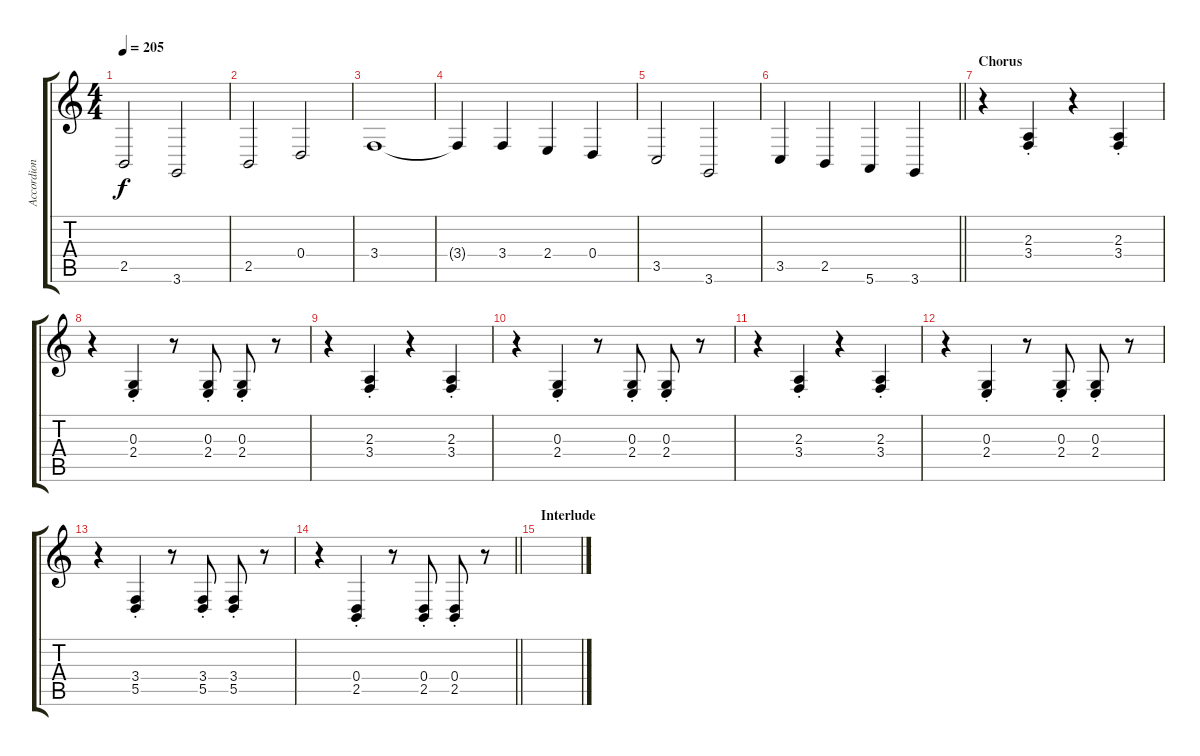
\track ("Accordion" "Accordion") {instrument accordion}
\staff {score tabs}
\tuning (E4 B3 G3 D3 A2 E2) {hide}
\ts (4 4)
\tempo 205
\clef g2
\ks c
2.5.2{dy f} 3.6.2 |
2.5.2 0.4.2 |
3.4.1 |
3.4{t}.4 3.4.4 2.4.4 0.4.4 |
3.5.2 3.6.2 |
\barLineRight lightlight
3.5.4 2.5.4 5.6.4 3.6.4 |
\section ("" "Chorus")
r.4 (2.3{st} 3.4{st}).4 r.4 (2.3{st} 3.4{st}).4 |
r.4 (0.3{st} 2.4{st}).4 r.8 (0.3{st} 2.4{st}).8 (0.3{st} 2.4{st}).8 r.8 |
r.4 (2.3{st} 3.4{st}).4 r.4 (2.3{st} 3.4{st}).4 |
r.4 (0.3{st} 2.4{st}).4 r.8 (0.3{st} 2.4{st}).8 (0.3{st} 2.4{st}).8 r.8 |
r.4 (2.3{st} 3.4{st}).4 r.4 (2.3{st} 3.4{st}).4 |
r.4 (0.3{st} 2.4{st}).4 r.8 (0.3{st} 2.4{st}).8 (0.3{st} 2.4{st}).8 r.8 |
r.4 (3.4{st} 5.5{st}).4 r.8 (3.4{st} 5.5{st}).8 (3.4{st} 5.5{st}).8 r.8 |
\barLineRight lightlight
r.4 (0.4{st} 2.5{st}).4 r.8 (0.4{st} 2.5{st}).8 (0.4{st} 2.5{st}).8 r.8 |
\section ("" "Interlude")
